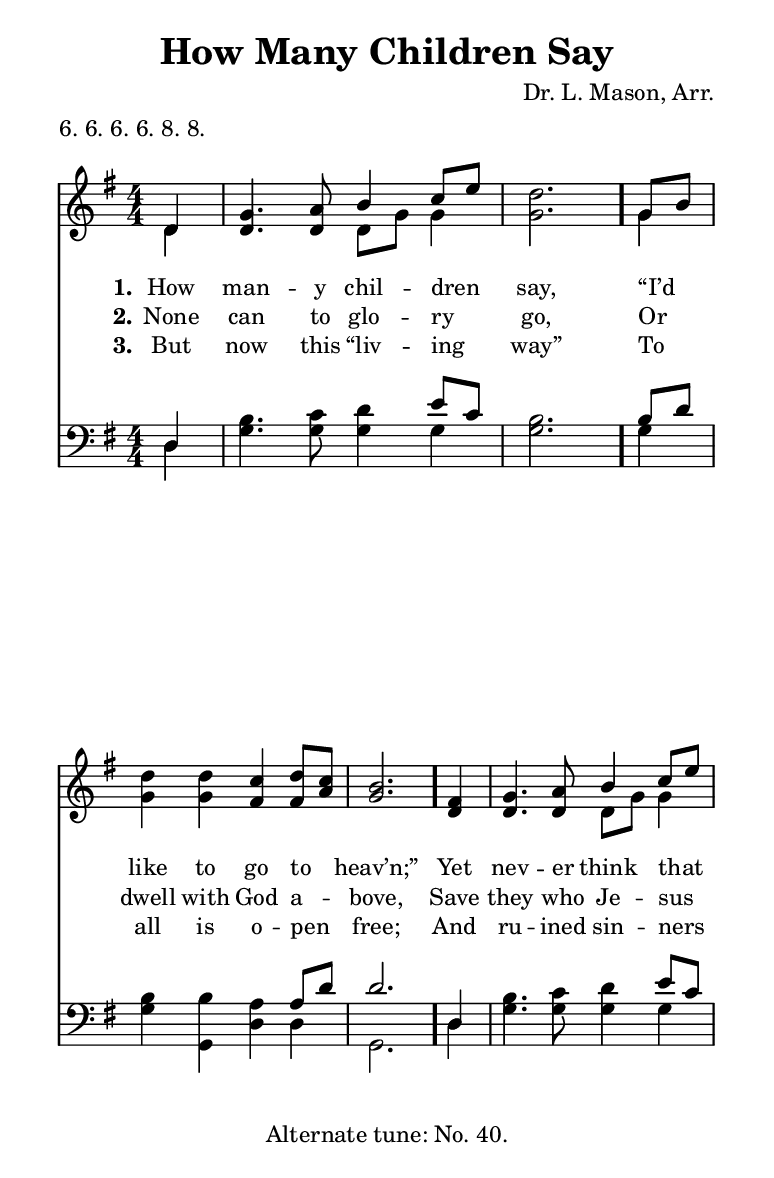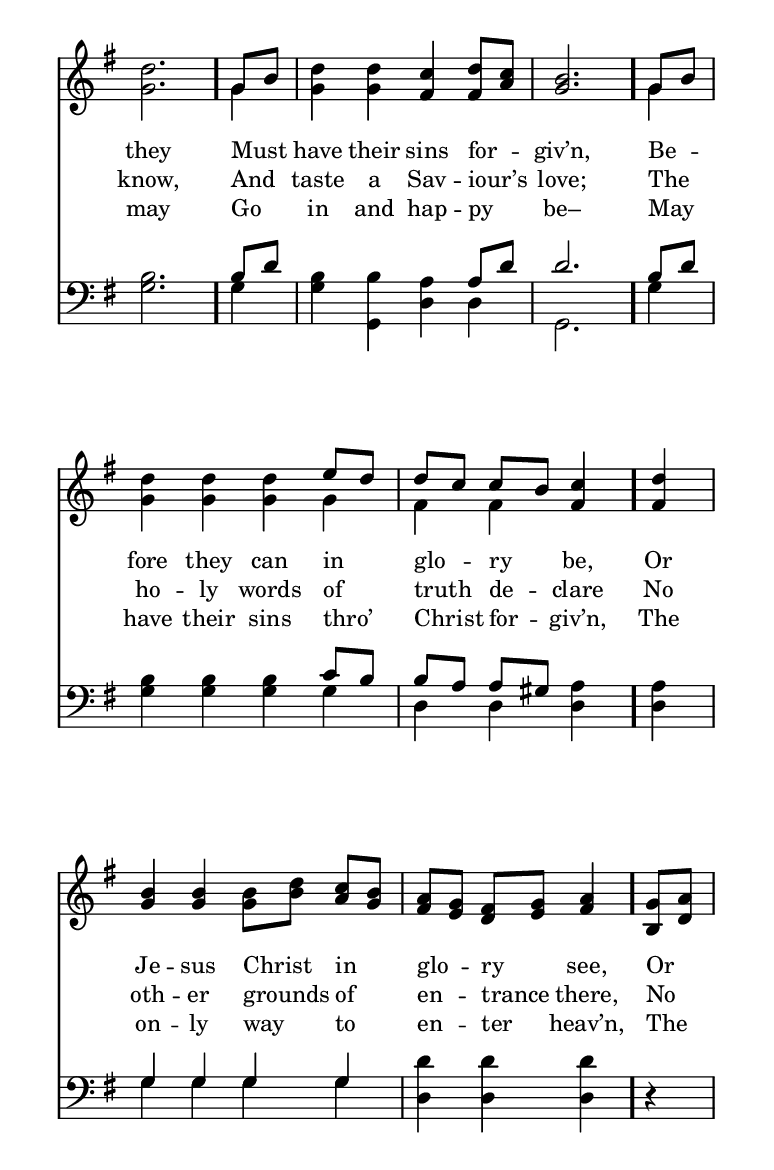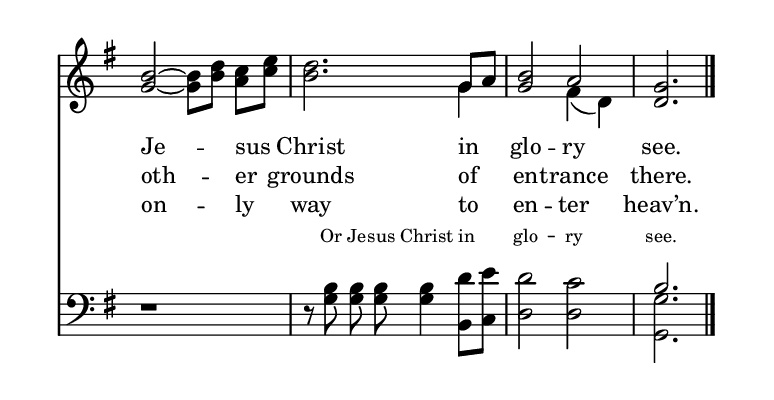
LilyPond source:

\include "common/global.ily"
\paper {
  \include "common/paper.ily"
  system-count = #(cond (is-eogsized 4) (#t #f))
  oddFooterMarkup = \markup { \fill-line { \on-the-fly \first-page "Alternate tune: No. 40." } }
}

\header{
  hymnnumber = "307"
  title = "How Many Children Say"
  tunename = "Lischer"
  meter = "6. 6. 6. 6. 8. 8."
  poet = ""
  composer = "Dr. L. Mason, Arr."
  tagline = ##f
}

global = {
  \include "common/overrides.ily"
  \override Staff.TimeSignature.style = #'numbered
  \time 4/4
  \override Score.MetronomeMark.transparent = ##t % hide all fermata changes too
  \tempo 4=100
  \key g \major
  \partial 4
  \autoBeamOff
}

notesSoprano = {
\global
\relative c' {

  d4 | g4. a8 b4 c8[ e] | d2.
  g,8[ b] | d4 d c d8[ c] | b2. \eogbreak
  fis4 | g4. a8 b4 c8[ e] | d2.
  g,8[ b] | d4 d c d8[ c] | b2. \eogbreak

  g8[ b] | d4 d d e8[ d] | d[ c] c[ b] c4
  d4 | b b b8[ d] c[ b] | a[ g] fis[ g] a4
  g8[ a] | b2 ~ b8[ d] c[ e] | d2. g,8[ a] | b2 a | g2.

  \bar "|."

}
}

notesAlto = {
\global
\relative e' {

  d4 | d4. d8 d[ g] g4 | g2.
  g4 | g g fis fis8[ a] | g2.
  d4 | d4. d8 d[ g] g4 | g2.
  g4 | g g fis fis8[ a] | g2.

  g4 | g g g g | fis fis fis
  fis4 | g g g8[ b] a[ g] | fis[ e] d[ e] fis4
  b,8[ d] | g2 ~ g8[ b] a[ c] | b2. g4 | g2 fis4( d) | d2.

}
}

notesTenor = {
\global
\relative a, {

  d4 | b'4. c8 d4 e8[ c] | b2.
  b8[ d] | b4 b a a8[ d] | d2.
  d,4 | b'4. c8 d4 e8[ c] | b2.
  b8[ d] | b4 b a a8[ d] | d2.

  b8[ d] | b4 b b c8[ b] | b[ a] a[ gis] a4
  a4 | g g g g | d' d d
  r4 | r1 | r8 b8 b b b4 d8[ e] | d2 c | b2.

}
}

notesBass = {
\global
\relative f {

  d4 | g4. g8 g4 g | g2.
  g4 | g g, d' d | g,2.
  d'4 | g4. g8 g4 g | g2.
  g4 | g g, d' d | g,2.

  g'4 | g g g g | d d d
  d4 | g g g g | d d d
  r4 | r1 | r8 g g g g4 b,8[ c] | d2 d | <g g,>2.

}
}

wordsA = \lyricmode {
\set stanza = "1."

How man -- y chil -- dren say, \bar "."
“I’d like to go to heav’n;” \bar "."
Yet nev -- er think that they \bar "."
Must have their sins for -- giv’n, \bar "."
Be -- fore they can in glo -- ry be, \bar "."
%{HIDE>%} Or Je -- sus Christ in glo -- ry see, %{<HIDE%} \bar "."
Or Je -- sus Christ in glo -- ry see. \bar "."

}

wordsB = \lyricmode {
\set stanza = "2."

None can to glo -- ry go,
Or dwell with God a -- bove,
Save they who Je -- sus know,
And taste a Sav -- iour’s love;
The ho -- ly words of truth de -- clare
%{HIDE>%} No oth -- er grounds of en -- trance there, %{<HIDE%}
No oth -- er grounds of en -- trance there.

}

wordsC = \lyricmode {
\set stanza = "3."

But now this “liv -- ing way”
To all is o -- pen free;
And ru -- ined sin -- ners may
Go in and hap -- py be–
May have their sins thro’ Christ for -- giv’n,
%{HIDE>%} The on -- ly way to en -- ter heav’n, %{<HIDE%}
The on -- ly way to en -- ter heav’n.

}

underWords = \lyricmode {
\override LyricText.font-size = #-2

\repeat unfold 40 \skip 4
Or Je -- sus Christ in glo -- ry see.

}

\score {
  \context ChoirStaff <<
    \context Staff = upper <<
      \set Staff.autoBeaming = ##f
      \set ChoirStaff.systemStartDelimiter = #'SystemStartBar
      \set ChoirStaff.printPartCombineTexts = ##f
      \partcombine #'(2 . 9) \notesSoprano \notesAlto
      \context NullVoice = sopranos { \voiceOne << \notesSoprano >> }
      \context NullVoice = altos { \voiceTwo << \notesAlto >> }
      \context Lyrics = one   \lyricsto sopranos \wordsA
      \context Lyrics = two   \lyricsto sopranos \wordsB
      \context Lyrics = three \lyricsto sopranos \wordsC
    >>
    \context Staff = men <<
      \set Staff.autoBeaming = ##f
      \clef bass
      \set ChoirStaff.printPartCombineTexts = ##f
      \partcombine #'(2 . 9) \notesTenor \notesBass
      \context NullVoice = tenors { \voiceOne << \notesTenor >> }
      \context NullVoice = basses { \voiceTwo << \notesBass >> }
      \context Lyrics = four \with { alignAboveContext = men } \lyricsto tenors \underWords
    >>
  >>
  \layout {
    \include "common/layout.ily"
  }
  \midi{
    \include "common/midi.ily"
  }
}

\version "2.19.49"  % necessary for upgrading to future LilyPond versions.

% vi:set et ts=2 sw=2 ai nocindent syntax=lilypond:
